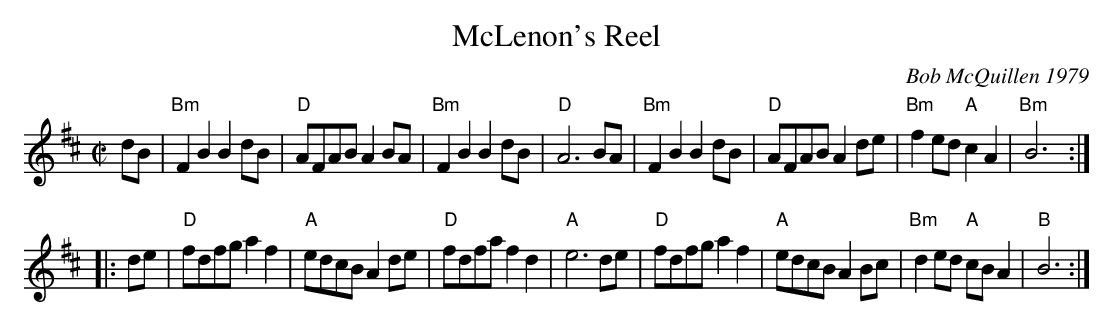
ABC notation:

X:1
T: McLenon's Reel
C: Bob McQuillen 1979
M: C|
L: 1/8
K: Bm
dB \
| "Bm"F2B2 B2dB | "D"AFAB A2BA | "Bm"F2B2 B2dB | "D"A6 BA \
| "Bm"F2B2 B2dB | "D"AFAB A2de | "Bm"f2ed "A"c2A2 | "Bm"B6 :|
|: de \
| "D"fdfg a2f2 | "A"edcB A2de | "D"fdfa f2d2 | "A"e6 de \
| "D"fdfg a2f2 | "A"edcB A2Bc | "Bm"d2ed "A"cBA2 | "B"B6 :|
